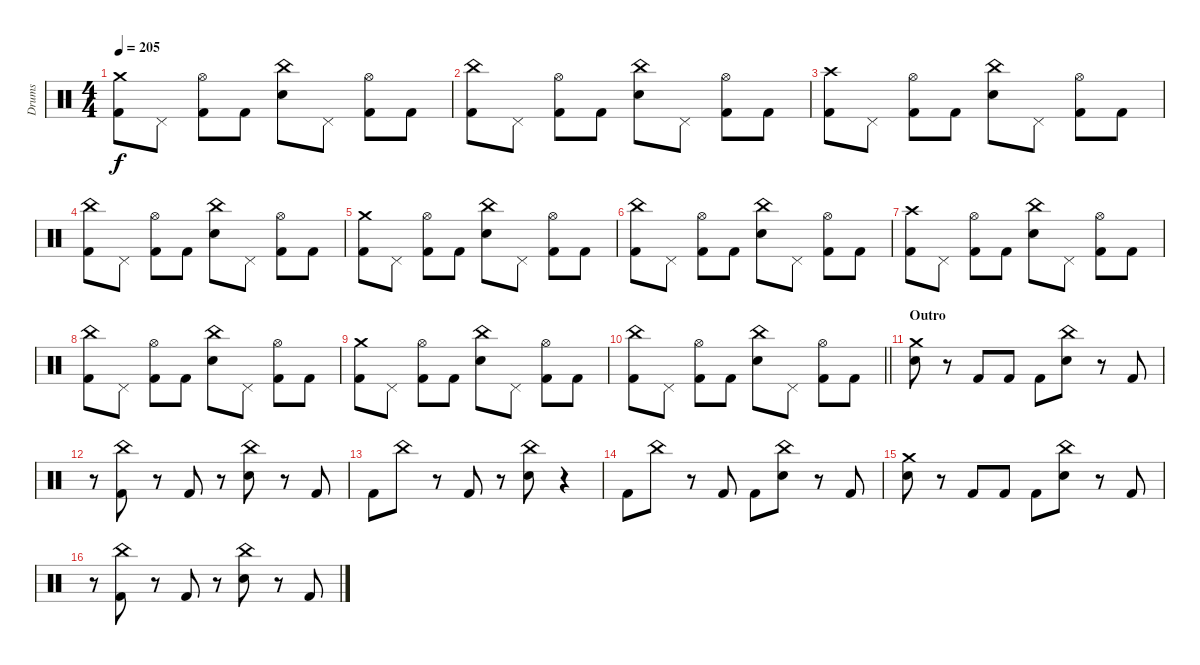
\track ("Drums" "Drums") {instrument percussion}
\staff {score}
\articulation defaults
\ts (4 4)
\tempo 205
\clef neutral
\ks c
("Crash medium (hit)" "Kick (hit) 2").8{dy f} "Pedal Hi-Hat (hit)".8 ("Hi-Hat (open)" "Kick (hit) 2").8 "Kick (hit) 2".8 ("China (hit)" "Electric Snare (hit)").8 "Pedal Hi-Hat (hit)".8 ("Hi-Hat (open)" "Kick (hit) 2").8 "Kick (hit) 2".8 |
("China (hit)" "Kick (hit) 2").8 "Pedal Hi-Hat (hit)".8 ("Hi-Hat (open)" "Kick (hit) 2").8 "Kick (hit) 2".8 ("China (hit)" "Electric Snare (hit)").8 "Pedal Hi-Hat (hit)".8 ("Hi-Hat (open)" "Kick (hit) 2").8 "Kick (hit) 2".8 |
("Crash high (hit)" "Kick (hit) 2").8 "Pedal Hi-Hat (hit)".8 ("Hi-Hat (open)" "Kick (hit) 2").8 "Kick (hit) 2".8 ("China (hit)" "Electric Snare (hit)").8 "Pedal Hi-Hat (hit)".8 ("Hi-Hat (open)" "Kick (hit) 2").8 "Kick (hit) 2".8 |
("China (hit)" "Kick (hit) 2").8 "Pedal Hi-Hat (hit)".8 ("Hi-Hat (open)" "Kick (hit) 2").8 "Kick (hit) 2".8 ("China (hit)" "Electric Snare (hit)").8 "Pedal Hi-Hat (hit)".8 ("Hi-Hat (open)" "Kick (hit) 2").8 "Kick (hit) 2".8 |
("Crash medium (hit)" "Kick (hit) 2").8 "Pedal Hi-Hat (hit)".8 ("Hi-Hat (open)" "Kick (hit) 2").8 "Kick (hit) 2".8 ("China (hit)" "Electric Snare (hit)").8 "Pedal Hi-Hat (hit)".8 ("Hi-Hat (open)" "Kick (hit) 2").8 "Kick (hit) 2".8 |
("China (hit)" "Kick (hit) 2").8 "Pedal Hi-Hat (hit)".8 ("Hi-Hat (open)" "Kick (hit) 2").8 "Kick (hit) 2".8 ("China (hit)" "Electric Snare (hit)").8 "Pedal Hi-Hat (hit)".8 ("Hi-Hat (open)" "Kick (hit) 2").8 "Kick (hit) 2".8 |
("Crash high (hit)" "Kick (hit) 2").8 "Pedal Hi-Hat (hit)".8 ("Hi-Hat (open)" "Kick (hit) 2").8 "Kick (hit) 2".8 ("China (hit)" "Electric Snare (hit)").8 "Pedal Hi-Hat (hit)".8 ("Hi-Hat (open)" "Kick (hit) 2").8 "Kick (hit) 2".8 |
("China (hit)" "Kick (hit) 2").8 "Pedal Hi-Hat (hit)".8 ("Hi-Hat (open)" "Kick (hit) 2").8 "Kick (hit) 2".8 ("China (hit)" "Electric Snare (hit)").8 "Pedal Hi-Hat (hit)".8 ("Hi-Hat (open)" "Kick (hit) 2").8 "Kick (hit) 2".8 |
("Crash medium (hit)" "Kick (hit) 2").8 "Pedal Hi-Hat (hit)".8 ("Hi-Hat (open)" "Kick (hit) 2").8 "Kick (hit) 2".8 ("China (hit)" "Electric Snare (hit)").8 "Pedal Hi-Hat (hit)".8 ("Hi-Hat (open)" "Kick (hit) 2").8 "Kick (hit) 2".8 |
\barLineRight lightlight
("China (hit)" "Kick (hit) 2").8 "Pedal Hi-Hat (hit)".8 ("Hi-Hat (open)" "Kick (hit) 2").8 "Kick (hit) 2".8 ("China (hit)" "Electric Snare (hit)").8 "Pedal Hi-Hat (hit)".8 ("Hi-Hat (open)" "Kick (hit) 2").8 "Kick (hit) 2".8 |
\section ("" "Outro")
("Crash medium (hit)" "Electric Snare (hit)").8 r.8 "Kick (hit) 2".8 "Kick (hit) 2".8 "Kick (hit) 2".8 ("China (hit)" "Electric Snare (hit)").8 r.8 "Kick (hit) 2".8 |
r.8 ("China (hit)" "Kick (hit) 2").8 r.8 "Kick (hit) 2".8 r.8 ("China (hit)" "Electric Snare (hit)").8 r.8 "Kick (hit) 2".8 |
"Kick (hit) 2".8 "China (hit)".8 r.8 "Kick (hit) 2".8 r.8 ("China (hit)" "Electric Snare (hit)").8 r.4 |
"Kick (hit) 2".8 "China (hit)".8 r.8 "Kick (hit) 2".8 "Kick (hit) 2".8 ("China (hit)" "Electric Snare (hit)").8 r.8 "Kick (hit) 2".8 |
("Crash medium (hit)" "Electric Snare (hit)").8 r.8 "Kick (hit) 2".8 "Kick (hit) 2".8 "Kick (hit) 2".8 ("China (hit)" "Electric Snare (hit)").8 r.8 "Kick (hit) 2".8 |
r.8 ("China (hit)" "Kick (hit) 2").8 r.8 "Kick (hit) 2".8 r.8 ("China (hit)" "Electric Snare (hit)").8 r.8 "Kick (hit) 2".8
